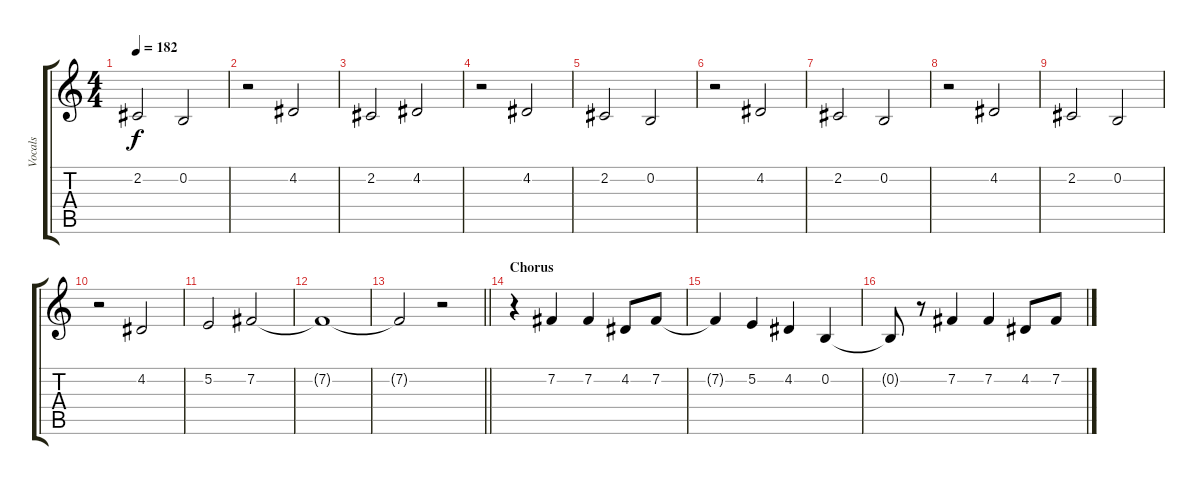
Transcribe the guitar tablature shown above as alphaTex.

\track ("Vocals" "Vocals") {instrument altosax}
\staff {score tabs}
\tuning (E4 B3 G3 D3 A2 E2) {hide}
\ts (4 4)
\tempo 182
\clef g2
\ks c
2.2.2{dy f} 0.2.2 |
r.2 4.2.2 |
2.2.2 4.2.2 |
r.2 4.2.2 |
2.2.2 0.2.2 |
r.2 4.2.2 |
2.2.2 0.2.2 |
r.2 4.2.2 |
2.2.2 0.2.2 |
r.2 4.2.2 |
5.2.2 7.2.2 |
7.2{t}.1 |
\barLineRight lightlight
7.2{t}.2 r.2 |
\section ("" "Chorus")
r.4 7.2.4 7.2.4 4.2.8 7.2.8 |
7.2{t}.4 5.2.4 4.2.4 0.2.4 |
0.2{t}.8 r.8 7.2.4 7.2.4 4.2.8 7.2.8
